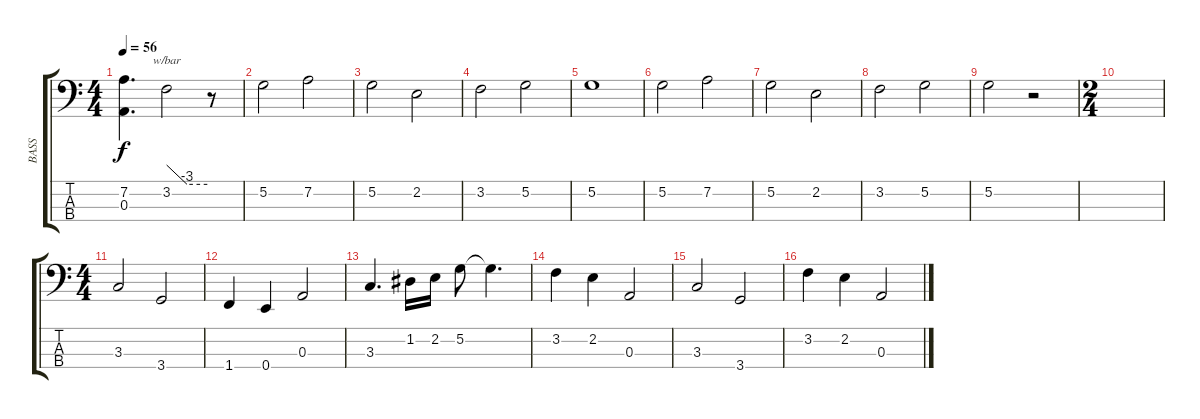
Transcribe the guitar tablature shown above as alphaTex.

\track ("BASS" "BASS") {instrument electricbassfinger}
\staff {score tabs}
\tuning (G2 D2 A1 E1) {hide}
\ts (4 4)
\tempo 56
\clef f4
\ks c
(7.2 0.3).4{d dy f} 3.2.2{tbe (custom default 0 0 30 -12 60 -12)} r.8 |
5.2.2 7.2.2 |
5.2.2 2.2.2 |
3.2.2 5.2.2 |
5.2.1 |
5.2.2 7.2.2 |
5.2.2 2.2.2 |
3.2.2 5.2.2 |
5.2.2 r.2 |
\ts (2 4)
|
\ts (4 4)
3.3.2 3.4.2 |
1.4.4 0.4.4 0.3.2 |
3.3.4{d} 1.2.16 2.2.16 5.2.8 5.2{t}.4{d} |
3.2.4 2.2.4 0.3.2 |
3.3.2 3.4.2 |
3.2.4 2.2.4 0.3.2
